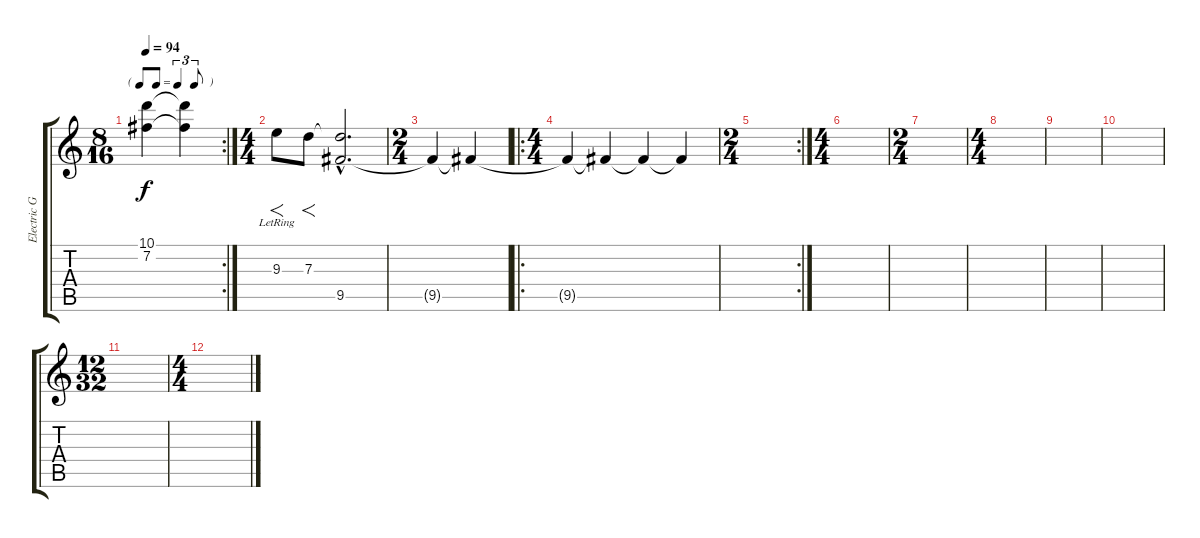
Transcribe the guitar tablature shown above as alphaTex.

\track ("Electric Guitar" "Electric G") {instrument distortionguitar}
\staff {score tabs}
\tuning (E4 B3 G3 D3 A2 E2) {hide}
\rc 2
\ts (8 16)
\tf triplet8th
\tempo 94
\clef g2
\ks c
(10.1{t} 7.2{t}).4{dy f volume 13} (10.1{t} 7.2{t}).4{volume 10} |
\ts (4 4)
9.3{lr}.8{f volume 10} 7.3.8{f} (7.3{hac t} 9.5{hac}).2{d} |
\ts (2 4)
9.5{t}.4 9.5{t}.4{volume 9} |
\ro
\ts (4 4)
9.5{t}.4{volume 8} 9.5{t}.4{volume 7} 9.5{t}.4{volume 6} 9.5{t}.4{volume 5} |
\rc 2
\ts (2 4)
|
\ts (4 4)
|
\ts (2 4)
|
\ts (4 4)
|
|
|
\ts (12 32)
|
\ts (4 4)
